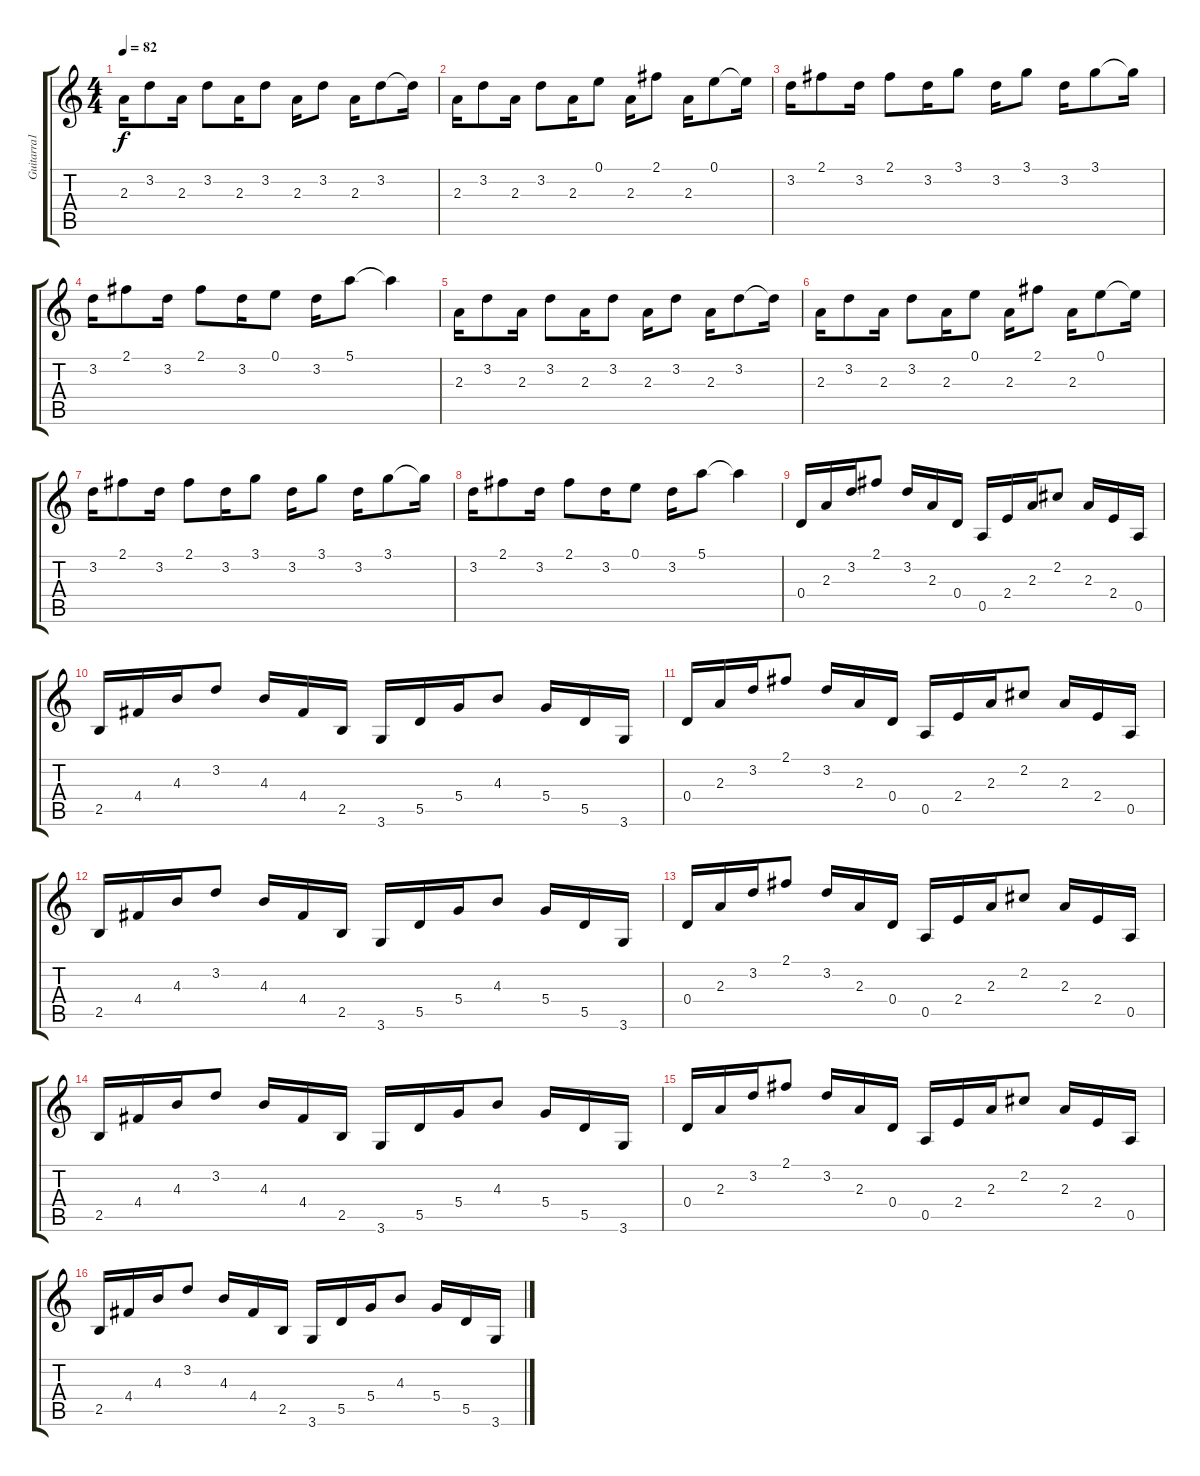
\track ("Guitarra1" "Guitarra1") {instrument acousticguitarsteel}
\staff {score tabs}
\tuning (E4 B3 G3 D3 A2 E2) {hide}
\ts (4 4)
\tempo 82
\clef g2
\ks c
2.3.16{dy f volume 12} 3.2.8 2.3.16 3.2.8 2.3.16 3.2.8 2.3.16 3.2.8 2.3.16 3.2.8 3.2{t}.16 |
2.3.16 3.2.8 2.3.16 3.2.8 2.3.16 0.1.8 2.3.16 2.1.8 2.3.16 0.1.8 0.1{t}.16 |
3.2.16 2.1.8 3.2.16 2.1.8 3.2.16 3.1.8 3.2.16 3.1.8 3.2.16 3.1.8 3.1{t}.16 |
3.2.16 2.1.8 3.2.16 2.1.8 3.2.16 0.1.8 3.2.16 5.1.8 5.1{t}.4 |
2.3.16 3.2.8 2.3.16 3.2.8 2.3.16 3.2.8 2.3.16 3.2.8 2.3.16 3.2.8 3.2{t}.16 |
2.3.16 3.2.8 2.3.16 3.2.8 2.3.16 0.1.8 2.3.16 2.1.8 2.3.16 0.1.8 0.1{t}.16 |
3.2.16 2.1.8 3.2.16 2.1.8 3.2.16 3.1.8 3.2.16 3.1.8 3.2.16 3.1.8 3.1{t}.16 |
3.2.16 2.1.8 3.2.16 2.1.8 3.2.16 0.1.8 3.2.16 5.1.8 5.1{t}.4 |
0.4.16 2.3.16 3.2.16 2.1.8 3.2.16 2.3.16 0.4.16 0.5.16 2.4.16 2.3.16 2.2.8 2.3.16 2.4.16 0.5.16 |
2.5.16 4.4.16 4.3.16 3.2.8 4.3.16 4.4.16 2.5.16 3.6.16 5.5.16 5.4.16 4.3.8 5.4.16 5.5.16 3.6.16 |
0.4.16 2.3.16 3.2.16 2.1.8 3.2.16 2.3.16 0.4.16 0.5.16 2.4.16 2.3.16 2.2.8 2.3.16 2.4.16 0.5.16 |
2.5.16 4.4.16 4.3.16 3.2.8 4.3.16 4.4.16 2.5.16 3.6.16 5.5.16 5.4.16 4.3.8 5.4.16 5.5.16 3.6.16 |
0.4.16 2.3.16 3.2.16 2.1.8 3.2.16 2.3.16 0.4.16 0.5.16 2.4.16 2.3.16 2.2.8 2.3.16 2.4.16 0.5.16 |
2.5.16 4.4.16 4.3.16 3.2.8 4.3.16 4.4.16 2.5.16 3.6.16 5.5.16 5.4.16 4.3.8 5.4.16 5.5.16 3.6.16 |
0.4.16 2.3.16 3.2.16 2.1.8 3.2.16 2.3.16 0.4.16 0.5.16 2.4.16 2.3.16 2.2.8 2.3.16 2.4.16 0.5.16 |
2.5.16 4.4.16 4.3.16 3.2.8 4.3.16 4.4.16 2.5.16 3.6.16 5.5.16 5.4.16 4.3.8 5.4.16 5.5.16 3.6.16
